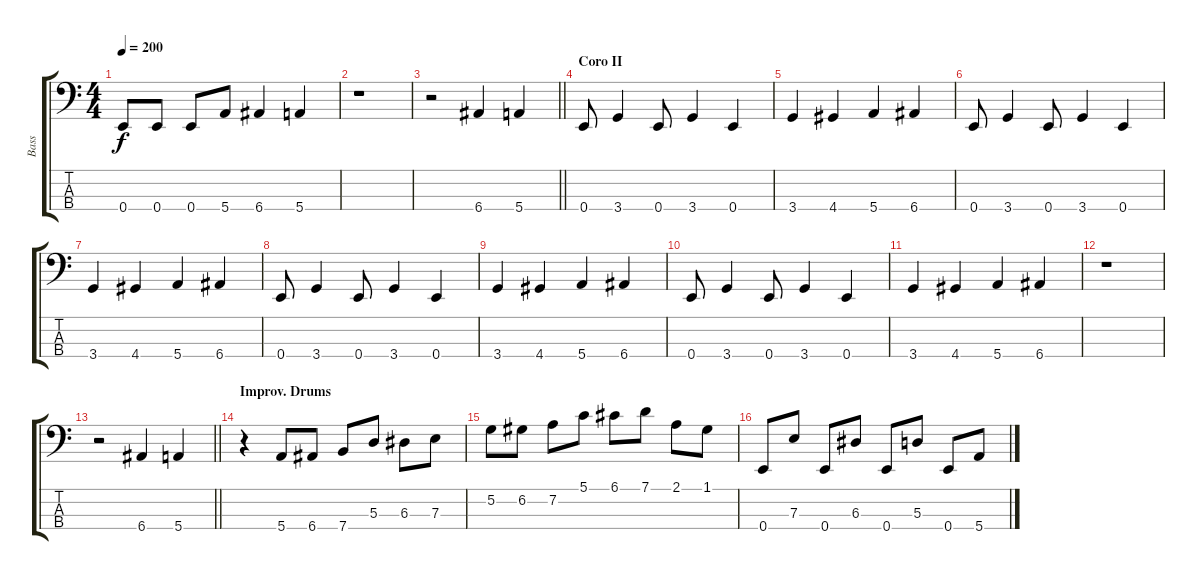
\track ("Bass" "Bass") {instrument electricbasspick}
\staff {score tabs}
\tuning (G2 D2 A1 E1) {hide}
\ts (4 4)
\tempo 200
\clef f4
\ks c
0.4.8{dy f} 0.4.8 0.4.8 5.4.8 6.4.4 5.4.4 |
r.1 |
\barLineRight lightlight
r.2 6.4.4 5.4.4 |
\section ("" "Coro II")
0.4.8 3.4.4 0.4.8 3.4.4 0.4.4 |
3.4.4 4.4.4 5.4.4 6.4.4 |
0.4.8 3.4.4 0.4.8 3.4.4 0.4.4 |
3.4.4 4.4.4 5.4.4 6.4.4 |
0.4.8 3.4.4 0.4.8 3.4.4 0.4.4 |
3.4.4 4.4.4 5.4.4 6.4.4 |
0.4.8 3.4.4 0.4.8 3.4.4 0.4.4 |
3.4.4 4.4.4 5.4.4 6.4.4 |
r.1 |
\barLineRight lightlight
r.2 6.4.4 5.4.4 |
\section ("" "Improv. Drums ")
r.4 5.4.8 6.4.8 7.4.8 5.3.8 6.3.8 7.3.8 |
5.2.8 6.2.8 7.2.8 5.1.8 6.1.8 7.1.8 2.1.8 1.1.8 |
0.4.8 7.3.8 0.4.8 6.3.8 0.4.8 5.3.8 0.4.8 5.4.8
